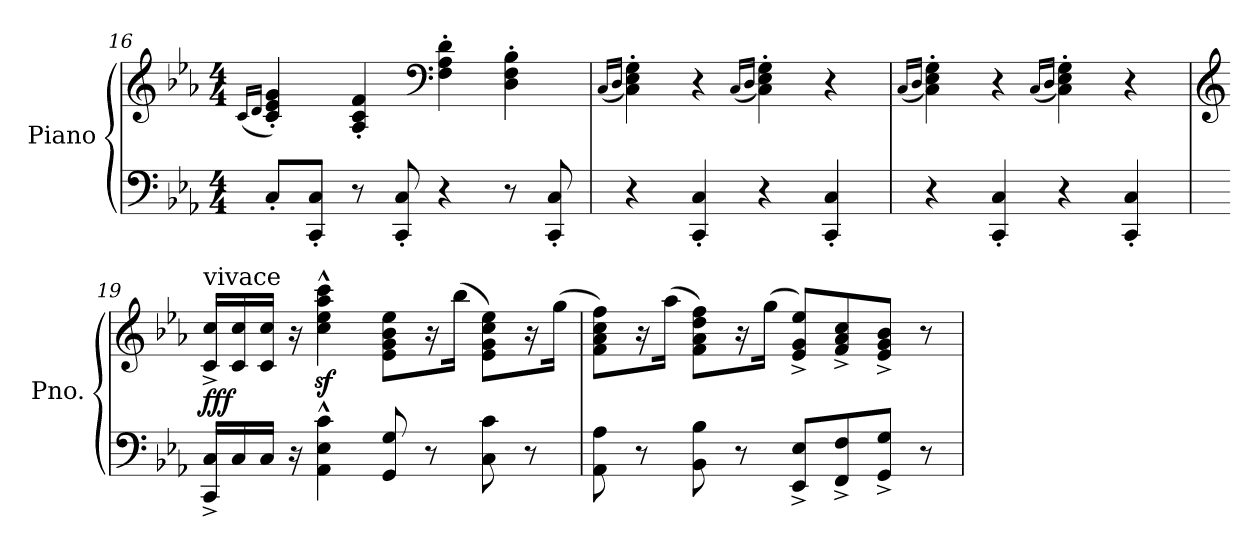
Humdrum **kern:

**kern	**kern	**dynam
*part1	*part1	*part1
*staff2	*staff1	*staff1/2
*I"Piano	*	*
*I'Pno.	*	*
!!LO:LB:g=z
*clefF4	*clefG2	*
*k[b-e-a-]	*k[b-e-a-]	*
*M4/4	*M4/4	*
=16	=16	=16
.	(16qc/LL	.
.	16qd/JJ	.
8C'/L	4c/' 4e-/' 4g/')	.
8CC/' 8C/'J	.	.
8r	4A-/' 4c/' 4f/'	.
8CC/' 8C/'	.	.
*	*clefF4	*
4r	4F\' 4A-\' 4d\'	.
8r	4D\' 4F\' 4B-\'	.
8CC/' 8C/'	.	.
=17	=17	=17
.	(16qC/LL	.
.	16qD/JJ	.
4r	4C\' 4E-\' 4G\')	.
4CC/' 4C/'	4r	.
.	(16qC/LL	.
.	16qD/JJ	.
4r	4C\' 4E-\' 4G\')	.
4CC/' 4C/'	4r	.
=18	=18	=18
.	(16qC/LL	.
.	16qD/JJ	.
4r	4C\' 4E-\' 4G\')	.
4CC/' 4C/'	4r	.
.	(16qC/LL	.
.	16qD/JJ	.
4r	4C\' 4E-\' 4G\')	.
4CC/' 4C/'	4r	.
=19	=19	=19
*	*clefG2	*
!	!LO:TX:a:t=vivace	!
!	!	!LO:DY:b
16CC/^ 16C/^LL	16c/^ 16cc/^LL	fff
16C/	16c/ 16cc/	.
16C/JJ	16c/ 16cc/JJ	.
16r	16r	.
4AA-\^^ 4E-\^^ 4c\^^	4cc\z<^^ 4ee-\z<^^ 4aa-\z<^^ 4ccc\z<^^	.
8GG/ 8G/	8e-\ 8g\ 8b-\ 8ee-\L	.
8r	16r	.
.	(16bb-\Jk	.
8C\ 8c\	8e-\ 8g\ 8cc\ 8ee-\L)	.
8r	16r	.
.	(16gg\Jk	.
!!LO:PB:g=z
=20	=20	=20
8AA-\ 8A-\	8f\ 8a-\ 8cc\ 8ff\L)	.
8r	16r	.
.	(16aa-\Jk	.
8BB-\ 8B-\	8f\ 8a-\ 8dd\ 8ff\L)	.
8r	16r	.
.	(16gg\Jk	.
8EE-/^ 8E-/^L	8e-/^ 8g/^ 8ee-/^L)	.
8FF/^ 8F/^	8f/^ 8a-/^ 8cc/^	.
8GG/^ 8G/^J	8e-/^ 8g/^ 8b-/^J	.
8r	8r	.
=	=	=
*-	*-	*-
